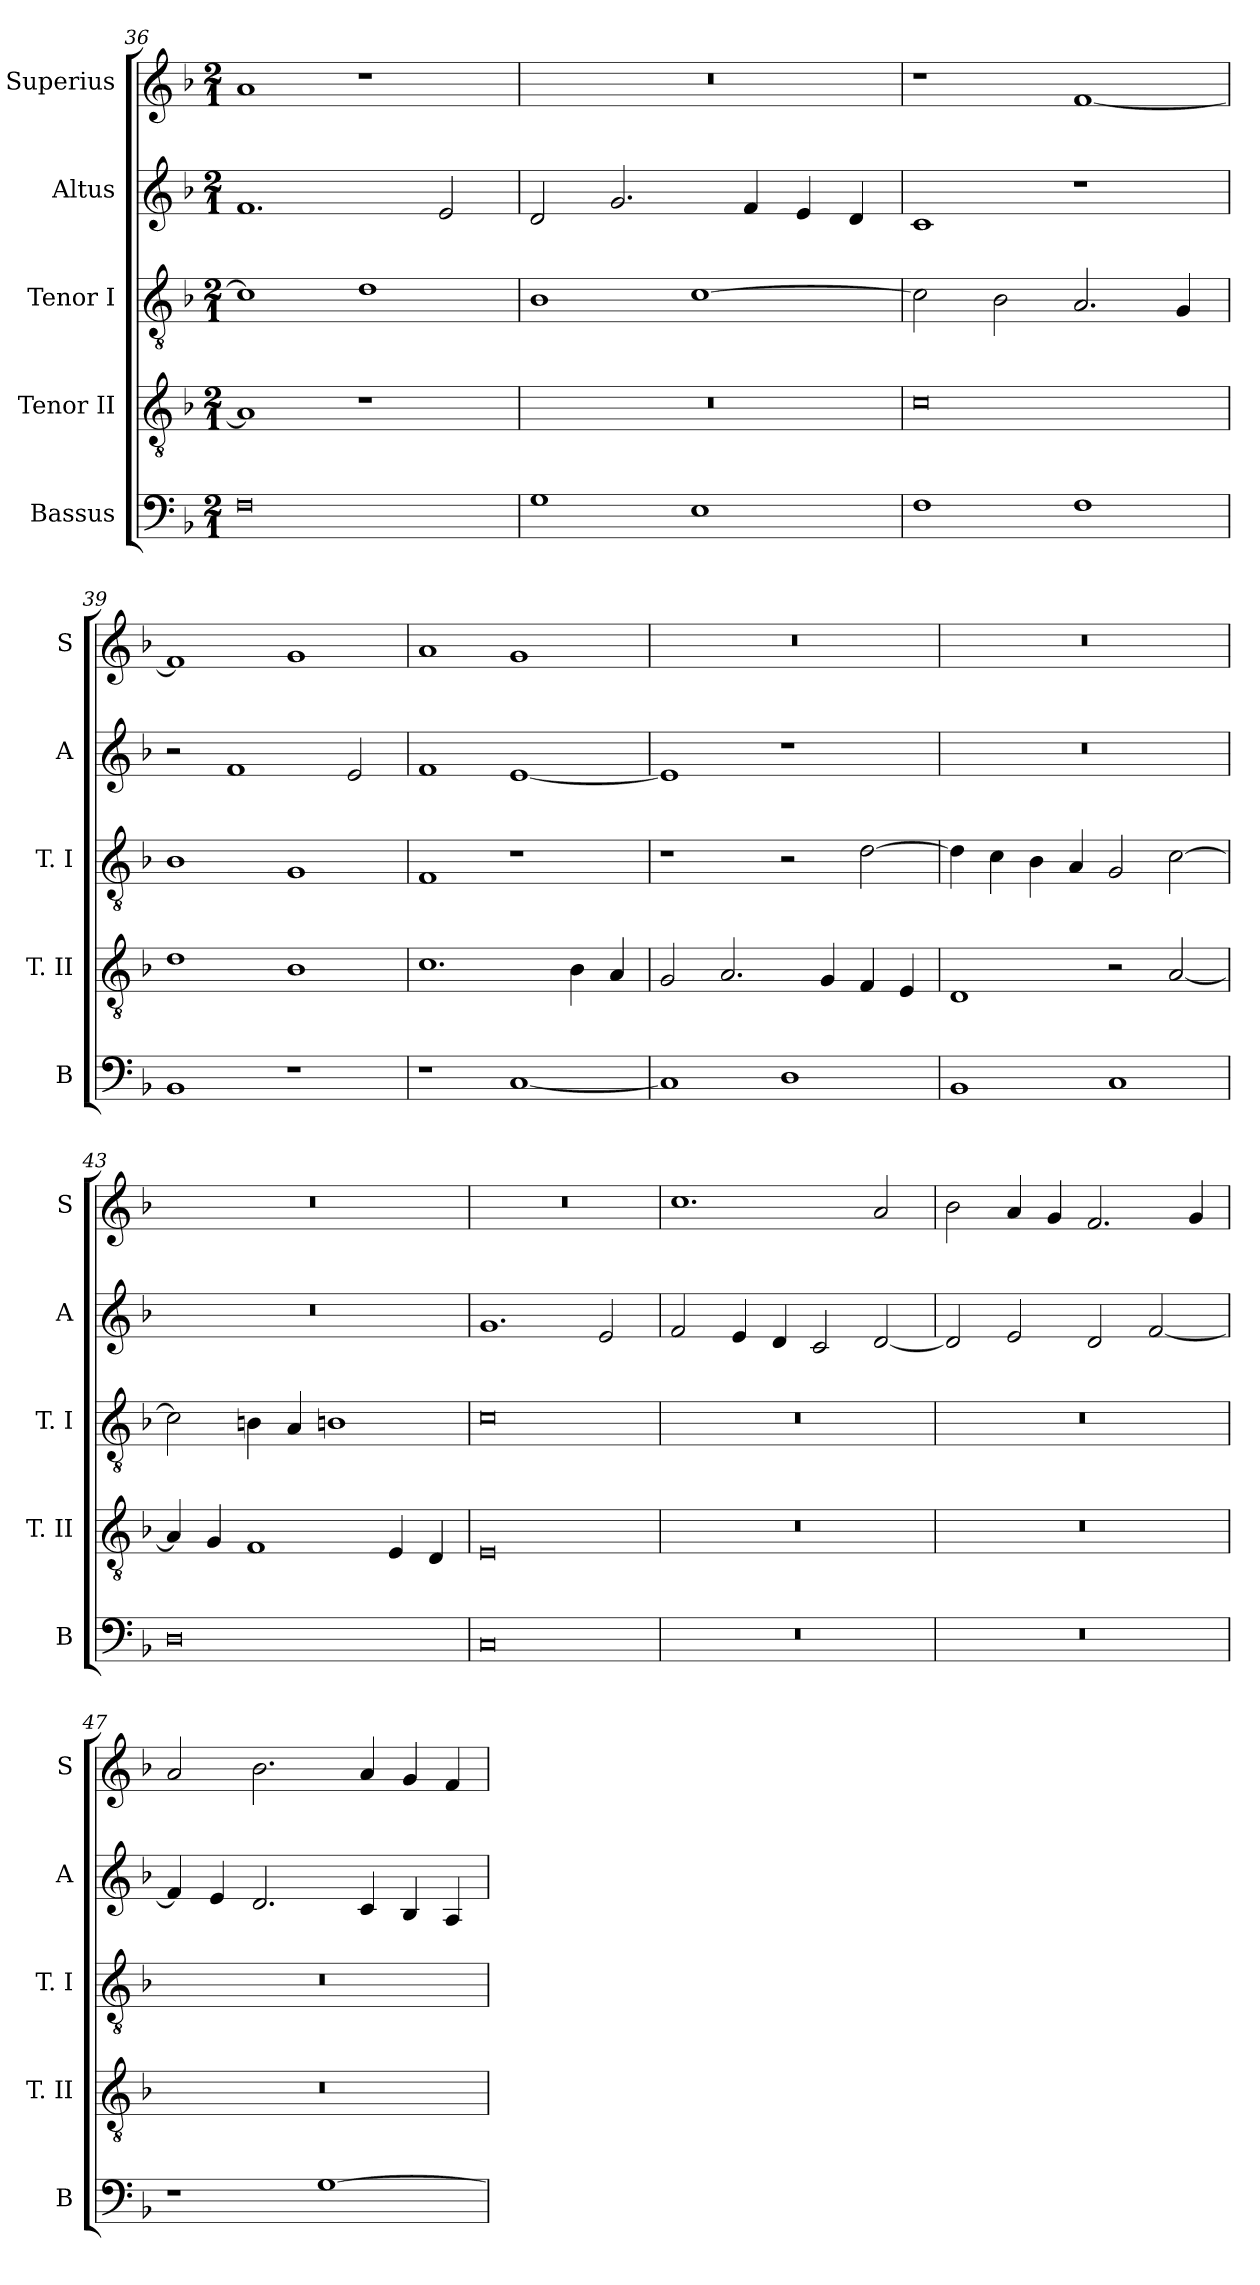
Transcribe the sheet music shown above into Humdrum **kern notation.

**kern	**kern	**kern	**kern	**kern
*part5	*part4	*part3	*part2	*part1
*staff5	*staff4	*staff3	*staff2	*staff1
*I"Bassus	*I"Tenor II	*I"Tenor I	*I"Altus	*I"Superius
*I'B	*I'T. II	*I'T. I	*I'A	*I'S
*clefF4	*clefGv2	*clefGv2	*clefG2	*clefG2
*k[b-]	*k[b-]	*k[b-]	*k[b-]	*k[b-]
*F:	*F:	*F:	*F:	*F:
*M2/1	*M2/1	*M2/1	*M2/1	*M2/1
=36	=36	=36	=36	=36
0F	1A]	1c]	1.f	1a
.	1r	1d	.	1r
.	.	.	2e	.
=37	=37	=37	=37	=37
1G	0r	1B-	2d	0r
.	.	.	2.g	.
1E	.	[1c	.	.
.	.	.	4f	.
.	.	.	4e	.
.	.	.	4d	.
=38	=38	=38	=38	=38
1F	0c	2c]	1c	1r
.	.	2B-	.	.
1F	.	2.A	1r	[1f
.	.	4G	.	.
=39	=39	=39	=39	=39
1BB-	1d	1B-	2r	1f]
.	.	.	1f	.
1r	1B-	1G	.	1g
.	.	.	2e	.
=40	=40	=40	=40	=40
1r	1.c	1F	1f	1a
[1C	.	1r	[1e	1g
.	4B-	.	.	.
.	4A	.	.	.
=41	=41	=41	=41	=41
1C]	2G	1r	1e]	0r
.	2.A	.	.	.
1D	.	2r	1r	.
.	4G	.	.	.
.	4F	[2d	.	.
.	4E	.	.	.
=42	=42	=42	=42	=42
1BB-	1D	4d]	0r	0r
.	.	4c	.	.
.	.	4B-	.	.
.	.	4A	.	.
1C	2r	2G	.	.
.	[2A	[2c	.	.
=43	=43	=43	=43	=43
0D	4A]	2c]	0r	0r
.	4G	.	.	.
.	1F	4Bn	.	.
.	.	4A	.	.
.	.	1Bn	.	.
.	4E	.	.	.
.	4D	.	.	.
=44	=44	=44	=44	=44
0C	0E	0c	1.g	0r
.	.	.	2e	.
=45	=45	=45	=45	=45
0r	0r	0r	2f	1.cc
.	.	.	4e	.
.	.	.	4d	.
.	.	.	2c	.
.	.	.	[2d	2a
=46	=46	=46	=46	=46
0r	0r	0r	2d]	2b-
.	.	.	2e	4a
.	.	.	.	4g
.	.	.	2d	2.f
.	.	.	[2f	.
.	.	.	.	4g
=47	=47	=47	=47	=47
1r	0r	0r	4f]	2a
.	.	.	4e	.
.	.	.	2.d	2.b-
[1G	.	.	.	.
.	.	.	4c	4a
.	.	.	4B-	4g
.	.	.	4A	4f
=	=	=	=	=
*-	*-	*-	*-	*-
